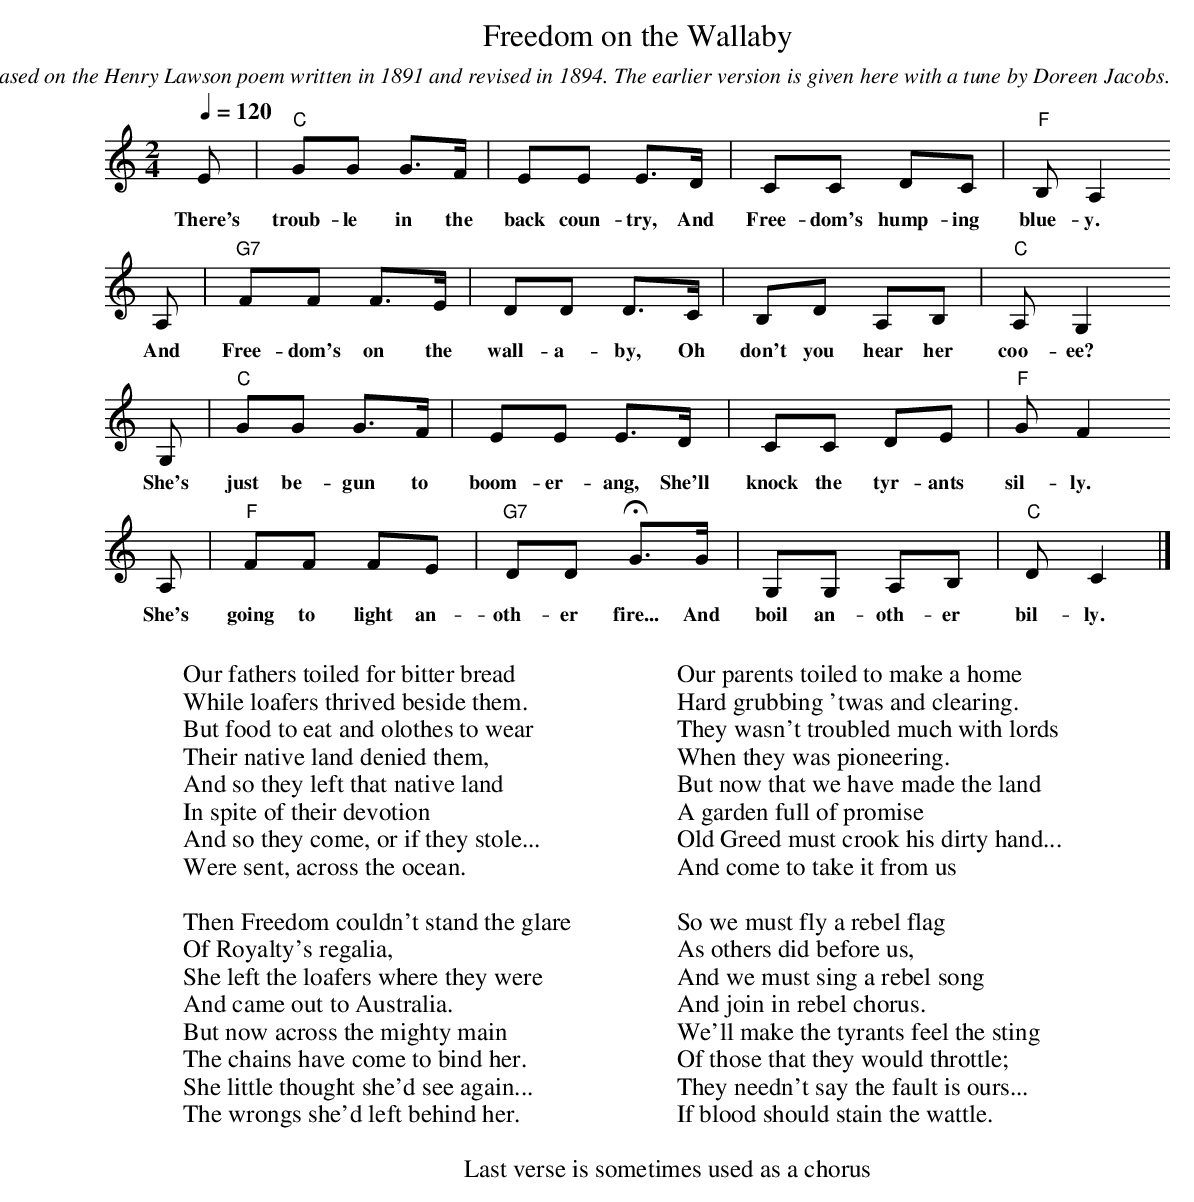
X:1
T:Freedom on the Wallaby
C:Based on the Henry Lawson poem written in 1891 and revised in 1894. The earlier version is given here with a tune by Doreen Jacobs.
M:2/4
L:1/8
Q:1/4=120
K:Cmaj
E|"C"GG G>F|EE E>D|CC DC|"F"B,A,2
w:There's troub-le in the back coun-try, And Free-dom's hump-ing blue-y.
A,|"G7"FF F>E|DD D>C|B,D A,B,|"C"A,G,2
w:And Free-dom's on the wall-a-by, Oh don't you hear her coo-ee?
G,|"C"GG G>F|EE E>D|CC DE|"F"GF2
w:She's just be-gun to boom-er-ang, She'll knock the tyr-ants sil-ly.
A,|"F"FF FE|"G7"DD HG>G|G,G, A,B,|"C"DC2|]
w:She's going to light an-oth-er fire... And boil an-oth-er bil-ly.
W:
W:Our fathers toiled for bitter bread
W:While loafers thrived beside them.
W:But food to eat and olothes to wear
W:Their native land denied them,
W:And so they left that native land
W:In spite of their devotion
W:And so they come, or if they stole...
W:Were sent, across the ocean.
W:
W:Then Freedom couldn't stand the glare
W:Of Royalty's regalia,
W:She left the loafers where they were
W:And came out to Australia.
W:But now across the mighty main
W:The chains have come to bind her.
W:She little thought she'd see again...
W:The wrongs she'd left behind her.
W:
W:
W:Our parents toiled to make a home
W:Hard grubbing 'twas and clearing.
W:They wasn't troubled much with lords
W:When they was pioneering.
W:But now that we have made the land
W:A garden full of promise
W:Old Greed must crook his dirty hand...
W:And come to take it from us
W:
W:So we must fly a rebel flag
W:As others did before us,
W:And we must sing a rebel song
W:And join in rebel chorus.
W:We'll make the tyrants feel the sting
W:Of those that they would throttle;
W:They needn't say the fault is ours...
W:If blood should stain the wattle.
W:
W:Last verse is sometimes used as a chorus
